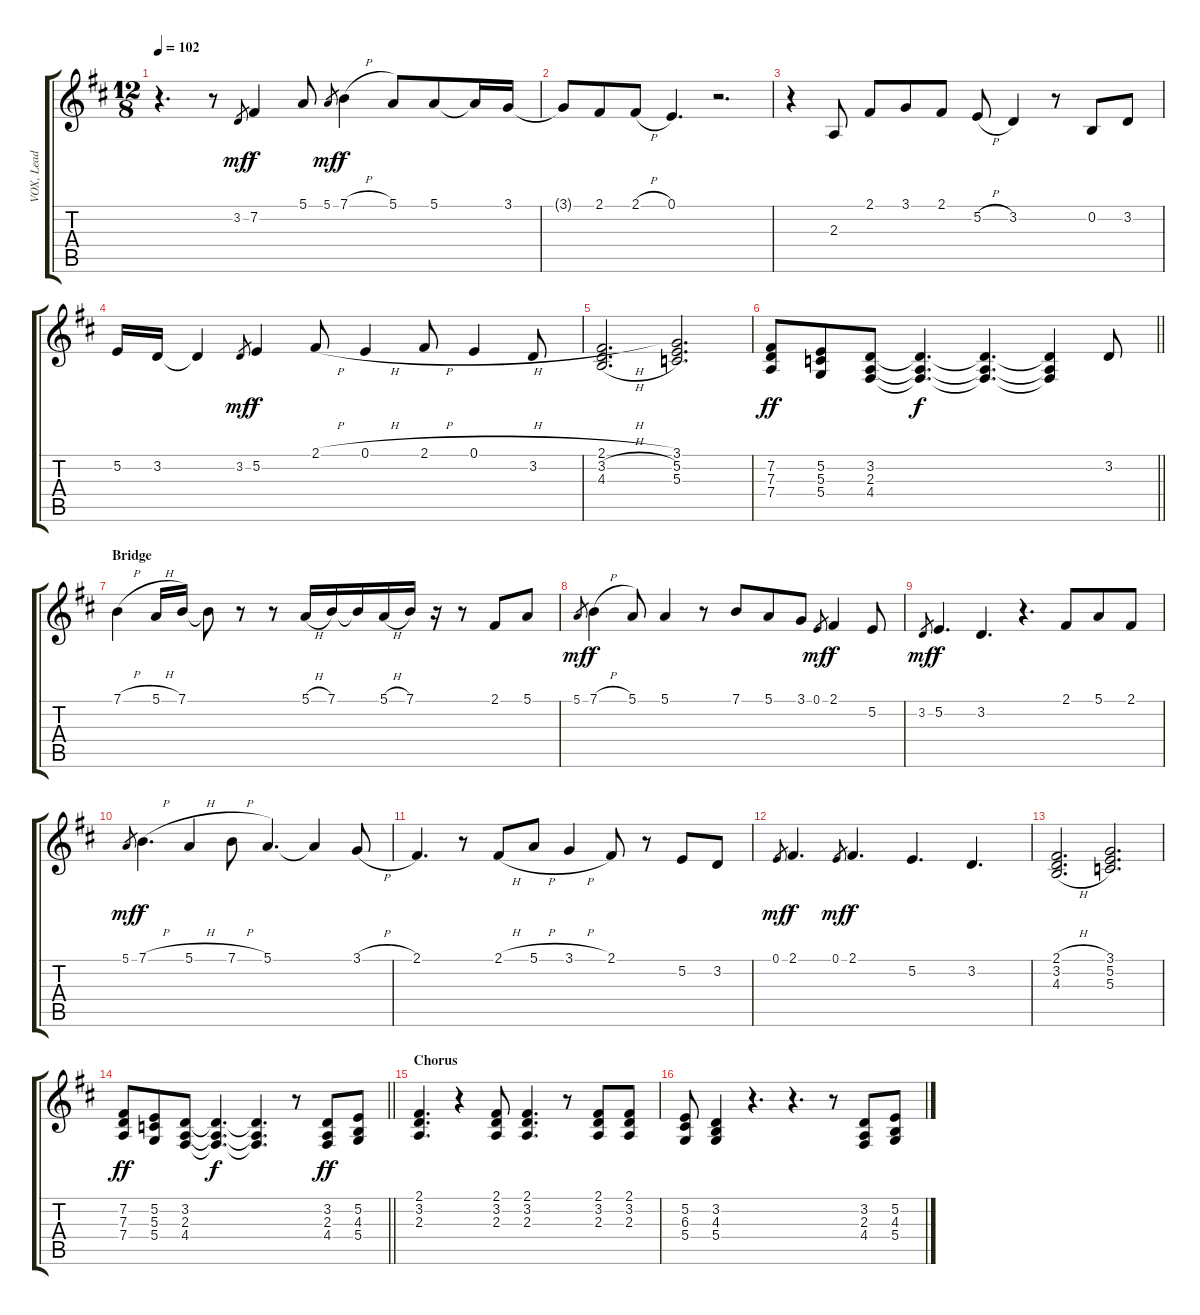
\track ("VOX, Lead" "VOX, Lead") {instrument synthvoice}
\staff {score tabs}
\tuning (E4 B3 G3 D3 A2 E2) {hide}
\ts (12 8)
\tempo 102
\clef g2
\ks d
r.4{d dy f} r.8 3.2.8{gr dy mf} 7.2.4{dy f} 5.1.8 5.1.8{gr dy mf} 7.1{h}.4{dy f} 5.1.8 5.1.8 5.1{t}.16 3.1.16 |
3.1{t}.8 2.1.8 2.1{h}.8 0.1.4{d} r.2{d} |
r.4 2.3.8 2.1.8 3.1.8 2.1.8 5.2{h}.8 3.2.4 r.8 0.2.8 3.2.8 |
5.2.16 3.2.16 3.2{t}.4 3.2.8{gr dy mf} 5.2.4{dy f} 2.1{h}.8 0.1{h}.4 2.1{h}.8 0.1{h}.4 3.2.8 |
(2.1{h} 3.2{h} 4.3{h}).2{d} (3.1 5.2 5.3).2{d} |
\barLineRight lightlight
(7.2 7.3 7.4).8{dy ff} (5.2 5.3 5.4).8 (3.2 2.3 4.4).8 (3.2{t} 2.3{t} 4.4{t}).4{d dy f} (3.2{t} 2.3{t} 4.4{t}).4{d} (3.2{t} 2.3{t} 4.4{t}).4 3.2.8 |
\section ("" "Bridge")
7.1{h}.4 5.1{h}.16 7.1.16 7.1{t}.8 r.8 r.8 5.1{h}.16 7.1.16 7.1{t}.16 5.1{h}.16 7.1.16 r.16 r.8 2.1.8 5.1.8 |
5.1.8{gr dy mf} 7.1{h}.4{dy f} 5.1.8 5.1.4 r.8 7.1.8 5.1.8 3.1.8 0.1.8{gr dy mf} 2.1.4{dy f} 5.2.8 |
3.2.8{gr dy mf} 5.2.4{d dy f} 3.2.4{d} r.4{d} 2.1.8 5.1.8 2.1.8 |
5.1.8{gr dy mf} 7.1{h}.4{d dy f} 5.1{h}.4 7.1{h}.8 5.1.4{d} 5.1{t}.4 3.1{h}.8 |
2.1.4{d} r.8 2.1{h}.8 5.1{h}.8 3.1{h}.4 2.1.8 r.8 5.2.8 3.2.8 |
0.1.8{gr dy mf} 2.1.4{d dy f} 0.1.8{gr dy mf} 2.1.4{d dy f} 5.2.4{d} 3.2.4{d} |
(2.1{h} 3.2{h} 4.3{h}).2{d} (3.1 5.2 5.3).2{d} |
\barLineRight lightlight
(7.2 7.3 7.4).8{dy ff} (5.2 5.3 5.4).8 (3.2 2.3 4.4).8 (3.2{t} 2.3{t} 4.4{t}).4{d dy f} (3.2{t} 2.3{t} 4.4{t}).4{d} r.8 (3.2 2.3 4.4).8{dy ff} (5.2 4.3 5.4).8 |
\section ("" "Chorus")
(2.1 3.2 2.3).4{d} r.4 (2.1 3.2 2.3).8 (2.1 3.2 2.3).4{d} r.8 (2.1 3.2 2.3).8 (2.1 3.2 2.3).8 |
(5.2 6.3 5.4).8 (3.2 4.3 5.4).4 r.4{d} r.4{d} r.8 (3.2 2.3 4.4).8 (5.2 4.3 5.4).8
